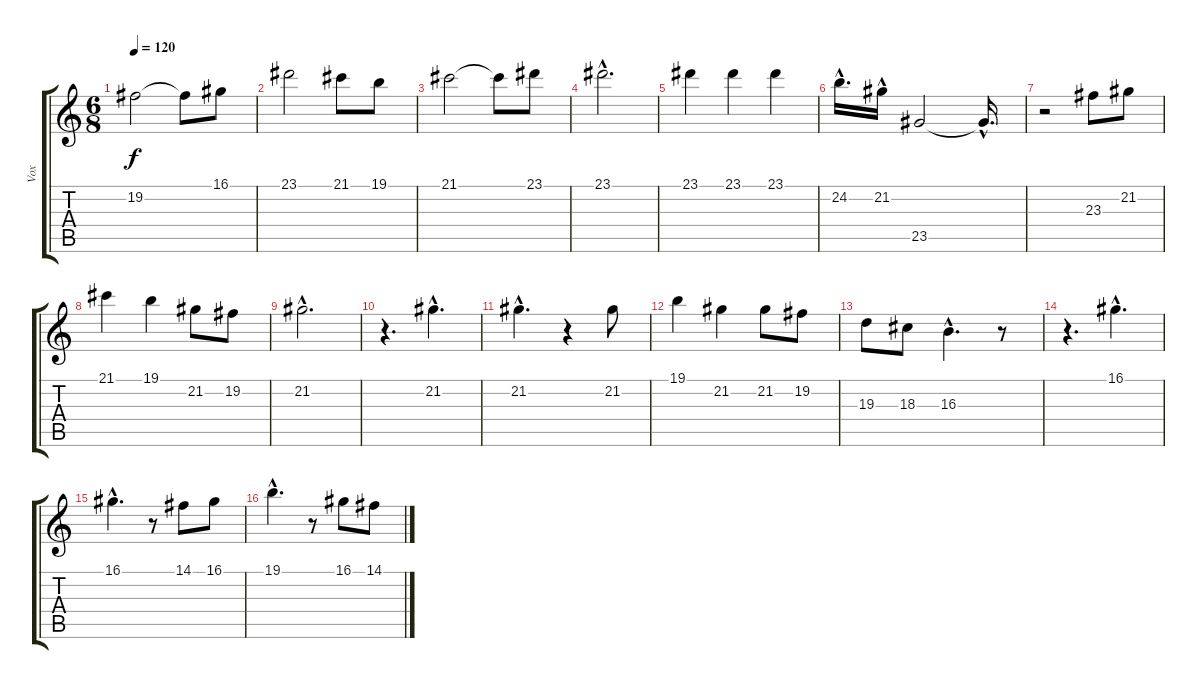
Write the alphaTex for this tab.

\track ("Vox" "Vox") {instrument synthvoice}
\staff {score tabs}
\tuning (E4 B3 G3 D3 A2 E2) {hide}
\ts (6 8)
\tempo 120
\clef g2
\ks c
19.2.2{dy f} 19.2{t}.8 16.1.8 |
23.1.2 21.1.8 19.1.8 |
21.1.2 21.1{t}.8 23.1.8 |
23.1{hac}.2{d} |
23.1.4 23.1.4 23.1.4 |
24.2{hac}.16{d} 21.2{hac}.16 23.5.2 23.5{hac t}.16{d} |
r.2 23.3.8 21.2.8 |
21.1.4 19.1.4 21.2.8 19.2.8 |
21.2{hac}.2{d} |
r.4{d} 21.2{hac}.4{d} |
21.2{hac}.4{d} r.4 21.2.8 |
19.1.4 21.2.4 21.2.8 19.2.8 |
19.3.8 18.3.8 16.3{hac}.4{d} r.8 |
r.4{d} 16.1{hac}.4{d} |
16.1{hac}.4{d} r.8 14.1.8 16.1.8 |
19.1{hac}.4{d} r.8 16.1.8 14.1.8
